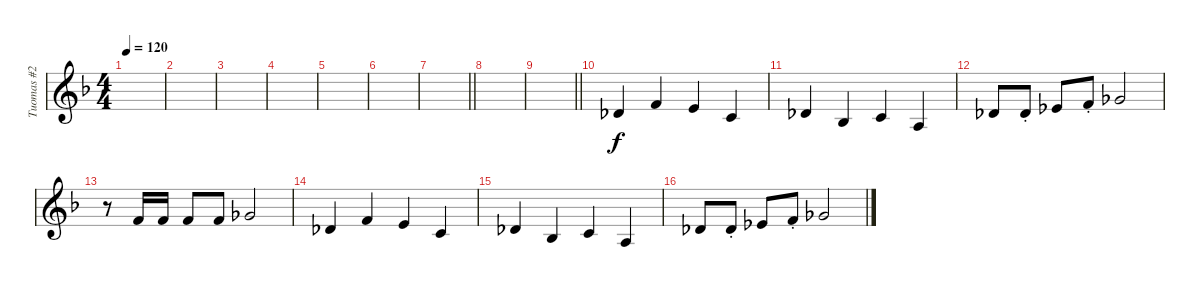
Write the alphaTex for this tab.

\track ("Tuomas #2" "Tuomas #2") {instrument stringensemble1}
\staff {score}
\tuning (E4 B3 G3 D3 A2 E2 B1) {hide}
\ts (4 4)
\tempo 120
\clef g2
\ks f
|
|
|
|
|
|
\barLineRight lightlight
|
\section ("" "")
|
\barLineRight lightlight
|
\section ("" "")
11.4.4{volume 11 instrument stringensemble1} 10.3.4 14.4.4 15.5.4 |
11.4.4 13.5.4 15.5.4 12.5.4 |
11.4.8 11.4{st}.8 13.4.8 15.4{st}.8 11.3.2 |
r.8 10.3.16 10.3.16 10.3.8 10.3.8 11.3.2 |
11.4.4 10.3.4 14.4.4 15.5.4 |
11.4.4 13.5.4 15.5.4 12.5.4 |
11.4.8 11.4{st}.8 13.4.8 15.4{st}.8 11.3.2
